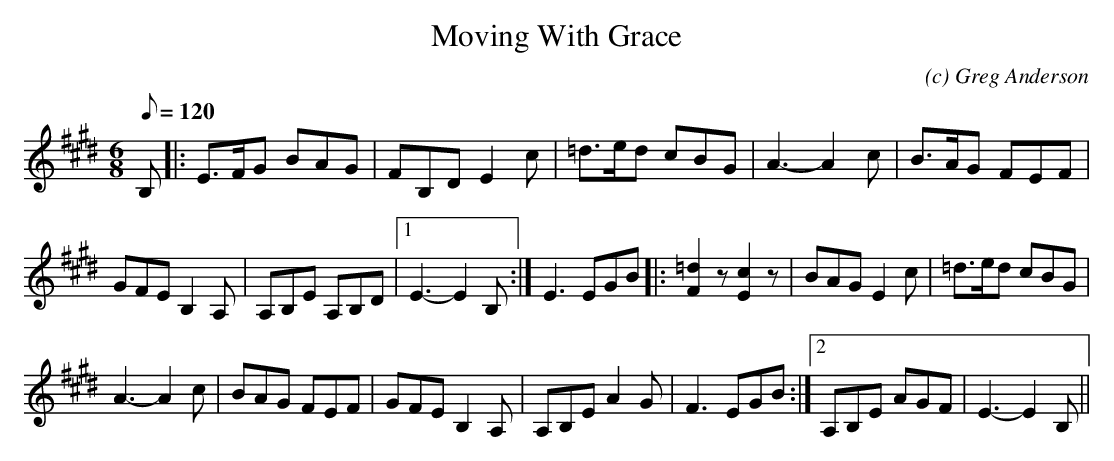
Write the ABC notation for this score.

X:1
T:Moving With Grace
M:6/8
L:1/8
Q:120
C:(c) Greg Anderson
K:E
B,|:E>FG BAG|FB,D E2 c|=d>ed cBG|A3- A2 c|
B>AG FEF|!GFE B,2 A,|A,B,E A,B,D|1E3- E2 B,:|
2E3 EGB|:[F2=d2] z [E2c2] z|BAG E2 c|=d>ed cBG|!
A3- A2 c|BAG FEF|GFE B,2 A,|
1A,B,E A2 G|F3 EGB:|2A,B,E AGF|E3- E2 B,||
